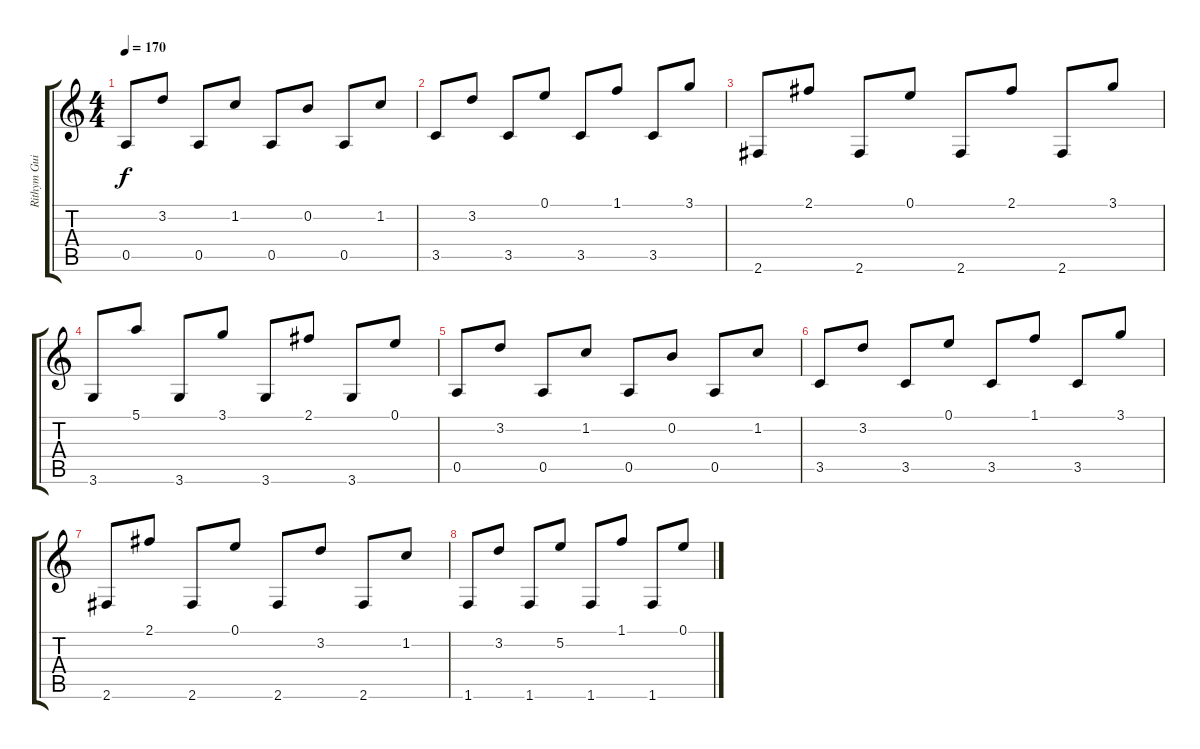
\track ("Rithym Guitar" "Rithym Gui") {instrument distortionguitar}
\staff {score tabs}
\tuning (E4 B3 G3 D3 A2 E2) {hide}
\ts (4 4)
\tempo 170
\clef g2
\ks c
0.5.8{dy f} 3.2.8 0.5.8 1.2.8 0.5.8 0.2.8 0.5.8 1.2.8 |
3.5.8 3.2.8 3.5.8 0.1.8 3.5.8 1.1.8 3.5.8 3.1.8 |
2.6.8 2.1.8 2.6.8 0.1.8 2.6.8 2.1.8 2.6.8 3.1.8 |
3.6.8 5.1.8 3.6.8 3.1.8 3.6.8 2.1.8 3.6.8 0.1.8 |
0.5.8 3.2.8 0.5.8 1.2.8 0.5.8 0.2.8 0.5.8 1.2.8 |
3.5.8 3.2.8 3.5.8 0.1.8 3.5.8 1.1.8 3.5.8 3.1.8 |
2.6.8 2.1.8 2.6.8 0.1.8 2.6.8 3.2.8 2.6.8 1.2.8 |
1.6.8 3.2.8 1.6.8 5.2.8 1.6.8 1.1.8 1.6.8 0.1.8
